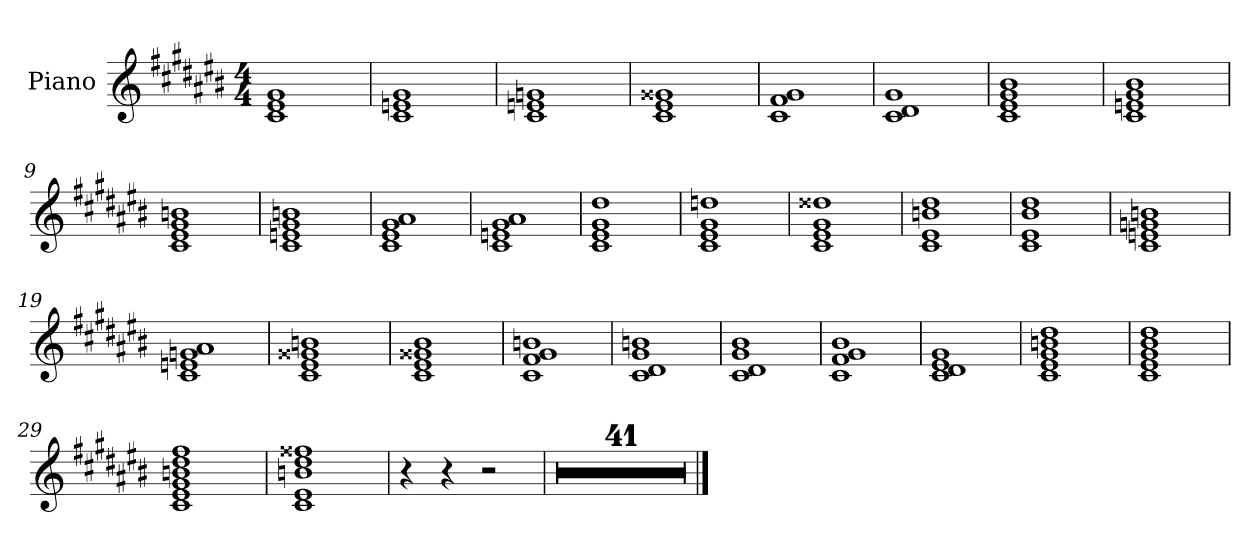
**kern
*part1
*staff1
*I"Piano
*I'Pno.
*clefG2
*k[f#c#g#d#a#e#b#]
*M4/4
=1
1c# 1e# 1g#
=2
1c# 1en 1g#
=3
1c# 1en 1gn
=4
1c# 1e# 1g##X
=5
1c# 1f# 1g#
=6
1c# 1d# 1g#
=7
1c# 1e# 1g# 1b#
=8
1c# 1en 1g# 1b#
=9
1c# 1e# 1g# 1bn
=10
1c# 1en 1g# 1bn
=11
1c# 1e# 1g# 1a#
=12
1c# 1en 1g# 1a#
=13
1c# 1e# 1g# 1dd#
!!LO:LB:g=z
=14
1c# 1e# 1g# 1ddn
!!LO:LB:g=z
=15
1c# 1e# 1g# 1dd##X
=16
1c# 1e# 1bn 1dd#
=17
1c# 1e# 1b# 1dd#
=18
1c# 1en 1gn 1bn
=19
1c# 1en 1gn 1a#
=20
1c# 1e# 1g##X 1bn
=21
1c# 1e# 1g##X 1b#
=22
1c# 1f# 1g# 1bn
=23
1c# 1d# 1g# 1bn
=24
1c# 1d# 1g# 1b#
=25
1c# 1f# 1g# 1b#
=26
1c# 1d# 1e# 1g#
=27
1c# 1e# 1g# 1bn 1dd#
!!LO:LB:g=z
=28
1c# 1e# 1g# 1b# 1dd#
!!LO:LB:g=z
=29
1c# 1e# 1g# 1bn 1dd# 1ff#
=30
1c# 1e# 1bn 1dd# 1ff##X
=31
4r
4r
2r
=32
1r
=33
1r
=34
1r
=35
1r
=36
1r
=37
1r
=38
1r
=39
1r
=40
1r
=41
1r
=42
1r
=43
1r
!!LO:LB:g=z
=44
1r
=45
1r
!!LO:LB:g=z
=46
1r
=47
1r
=48
1r
=49
1r
=50
1r
=51
1r
=52
1r
=53
1r
=54
1r
=55
1r
=56
1r
=57
1r
=58
1r
=59
1r
=60
1r
=61
1r
!!LO:LB:g=z
=62
1r
!!LO:LB:g=z
=63
1r
=64
1r
=65
1r
=66
1r
=67
1r
=68
1r
=69
1r
=70
1r
=71
1r
=72
1r
==
*-
